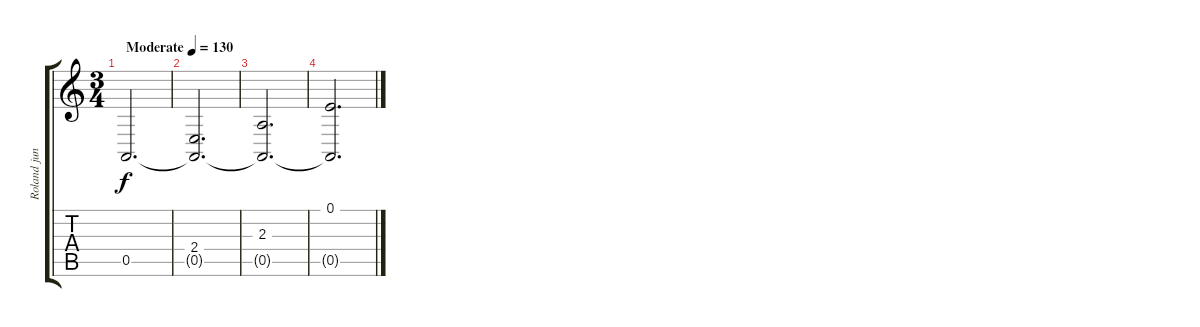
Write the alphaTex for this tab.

\track ("Roland juno DI" "Roland jun") {instrument pad7halo}
\staff {score tabs}
\tuning (E4 B3 G3 D3 A2 E2) {hide}
\ts (3 4)
\tempo (130 "Moderate")
\clef g2
\ks c
0.5.2{d dy f instrument pad7halo} |
(2.4 0.5{t}).2{d} |
(2.3 0.5{t}).2{d} |
(0.1 0.5{t}).2{d}
